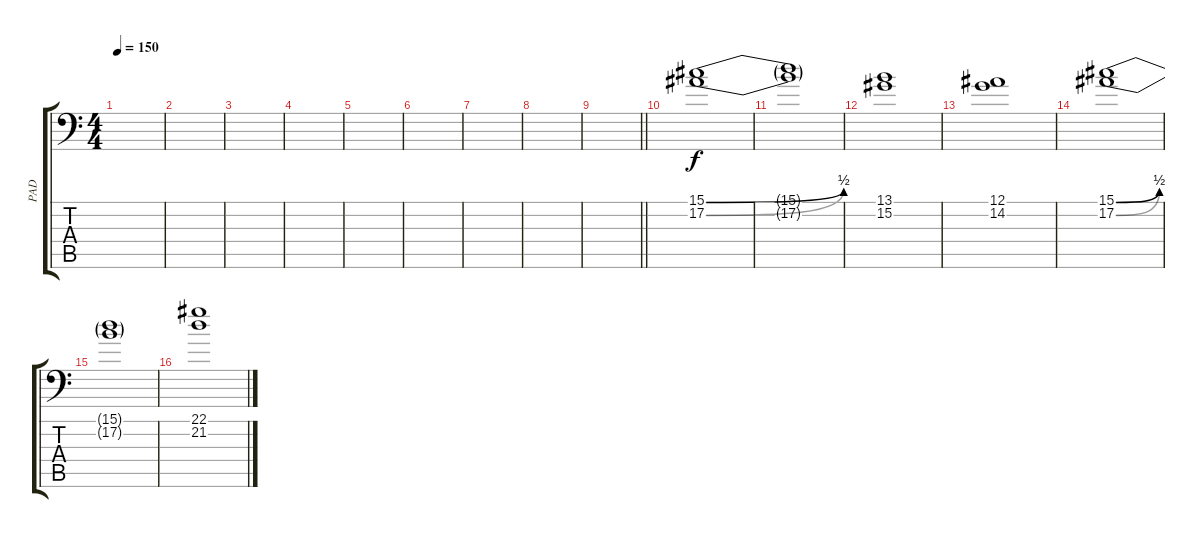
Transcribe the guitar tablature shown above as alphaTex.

\track ("PAD" "PAD") {instrument pad4choir}
\staff {score tabs}
\tuning (Bb3 F3 Db3 Ab2 Eb2 Ab1) {hide}
\ts (4 4)
\tempo 150
\clef f4
\ks c
|
|
|
|
|
|
|
|
\barLineRight lightlight
|
\section ("" "")
(15.1{be (bend 0 0 60 2)} 17.2{be (bend 0 0 60 2)}).1{dy f} |
(15.1{t} 17.2{t}).1 |
(13.1 15.2).1 |
(12.1 14.2).1 |
(15.1{be (bend 0 0 60 2)} 17.2{be (bend 0 0 60 2)}).1 |
(15.1{t} 17.2{t}).1 |
(22.1 21.2).1
